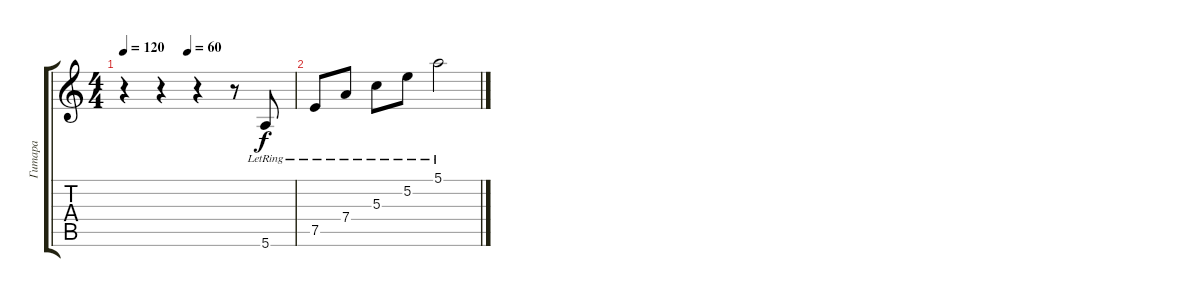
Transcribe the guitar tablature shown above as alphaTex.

\track ("Гитара" "Гитара") {instrument acousticguitarsteel}
\staff {score tabs}
\tuning (E4 B3 G3 D3 A2 E2) {hide}
\ts (4 4)
\tempo 120
\tempo (60 0.375)
\clef g2
\ks c
r.4{dy f} r.4 r.4 r.8 5.6{lr}.8 |
7.5{lr}.8 7.4{lr}.8 5.3{lr}.8 5.2{lr}.8 5.1{lr}.2
